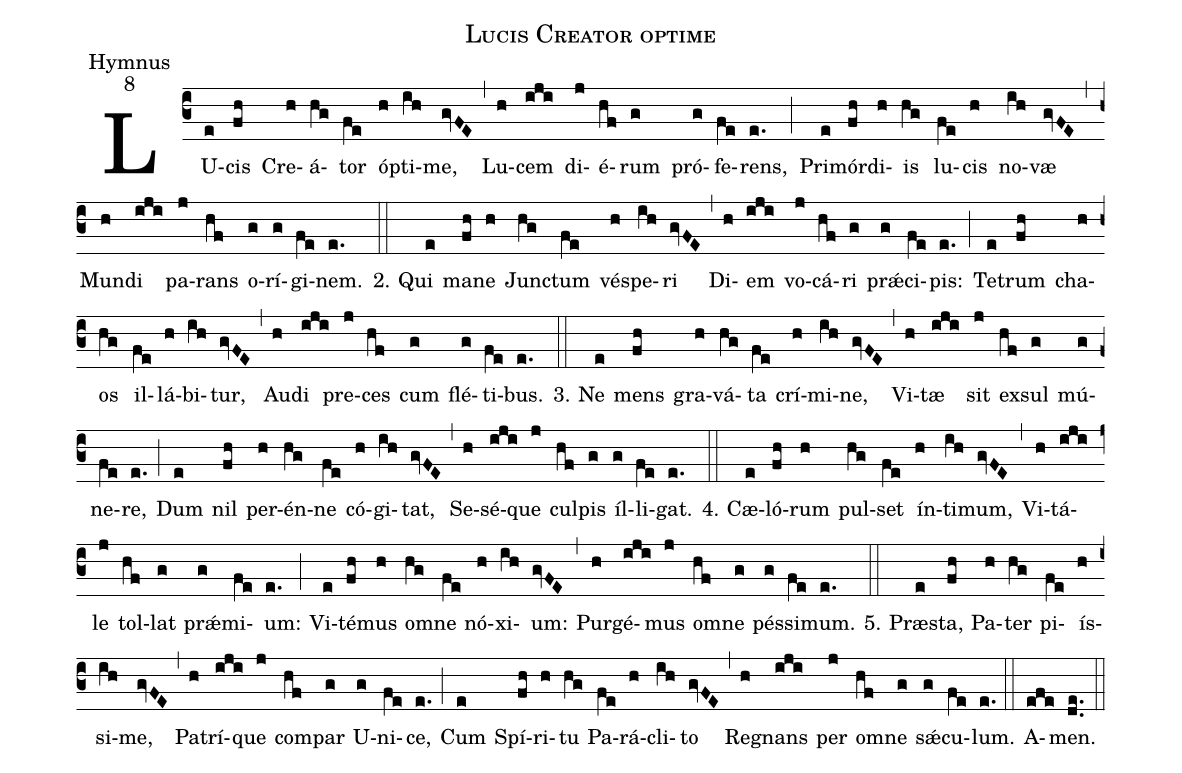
name:Lucis Creator optime;
office-part:Hymnus;
mode:8;
%%
(c3)LU(e)cis(fh) Cre(h)á(hg)tor(fe) óp(h)ti(ih)me,(gvFE) (,)Lu(h)cem(iji) di(j)é(hf)rum(g) pró(g)fe(fe)rens,(e.) (;)Pri(e)mór(fh)di(h)is(hg) lu(fe)cis(h) no(ih)væ(gvFE) (,)Mun(h)di(iji) pa(j)rans(hf) o(g)rí(g)gi(fe)nem.(e.) (::)
2. Qui(e) ma(fh)ne(h) Junc(hg)tum(fe) vés(h)pe(ih)ri(gvFE) (,)
Di(h)em(iji) vo(j)cá(hf)ri(g) pr<sp>'ae</sp>(g)ci(fe)pis:(e.) (;)
Te(e)trum(fh) cha(h)os(hg) il(fe)lá(h)bi(ih)tur,(gvFE) (,)
Au(h)di(iji) pre(j)ces(hf) cum(g) flé(g)ti(fe)bus.(e.) (::)

3. Ne(e) mens(fh) gra(h)vá(hg)ta(fe) crí(h)mi(ih)ne,(gvFE) (,)
Vi(h)tæ(iji) sit(j) ex(hf)sul(g) mú(g)ne(fe)re,(e.) (;)
Dum(e) nil(fh) per(h)én(hg)ne(fe) có(h)gi(ih)tat,(gvFE) (,)
Se(h)sé(iji)que(j) cul(hf)pis(g) íl(g)li(fe)gat.(e.) (::)

4. Cæ(e)ló(fh)rum(h) pul(hg)set(fe) ín(h)ti(ih)mum,(gvFE) (,)
Vi(h)tá(iji)le(j) tol(hf)lat(g) pr<sp>'ae</sp>(g)mi(fe)um:(e.) (;)
Vi(e)té(fh)mus(h) om(hg)ne(fe) nó(h)xi(ih)um:(gvFE) (,)
Pur(h)gé(iji)mus(j) om(hf)ne(g) pés(g)si(fe)mum.(e.) (::)

5. Præ(e)sta,(fh) Pa(h)ter(hg) pi(fe)ís(h)si(ih)me,(gvFE) (,)
Pa(h)trí(iji)que(j) com(hf)par(g) U(g)ni(fe)ce,(e.) (;)
Cum(e) Spí(fh)ri(h)tu(hg) Pa(fe)rá(h)cli(ih)to(gvFE) (,)
Re(h)gnans(iji) per(j) om(hf)ne(g) s<sp>'ae</sp>(g)cu(fe)lum.(e.) (::)
A(efe)men.(de..) (::)
